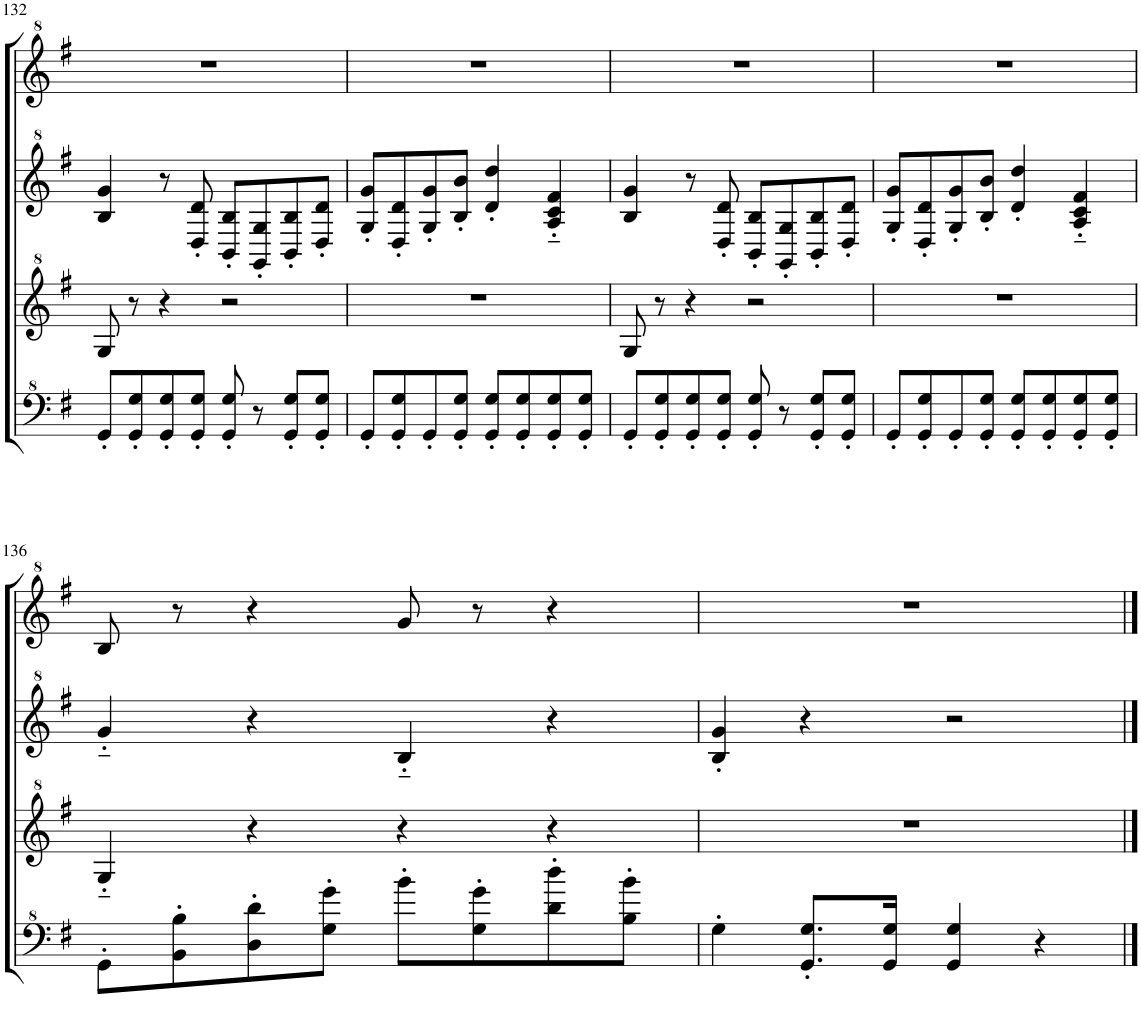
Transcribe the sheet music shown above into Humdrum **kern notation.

**kern	**kern	**kern	**kern
*part1	*part1	*part1	*part1
*staff4	*staff3	*staff2	*staff1
*I"Model III	*	*	*
!!LO:PB:g=z
*clefF^4	*clefG^2	*clefG^2	*clefG^2
*k[f#]	*k[f#]	*k[f#]	*k[f#]
*M4/4	*M4/4	*M4/4	*M4/4
*met(c)	*met(c)	*met(c)	*met(c)
=132	=132	=132	=132
8G'/L	8g/	4b/ 4gg/	1r
8G/' 8g/'	8r	.	.
8G/' 8g/'	4r	8r	.
8G/' 8g/'J	.	8d/' 8dd/'	.
8G/' 8g/'	2r	8B/' 8b/'L	.
8r	.	8G/' 8g/'	.
8G/' 8g/'L	.	8B/' 8b/'	.
8G/' 8g/'J	.	8d/' 8dd/'J	.
=133	=133	=133	=133
8G'/L	1r	8g/' 8gg/'L	1r
8G/' 8g/'	.	8d/' 8dd/'	.
8G'/	.	8g/' 8gg/'	.
8G/' 8g/'J	.	8b/' 8bb/'J	.
8G/' 8g/'L	.	4dd/' 4ddd/'	.
8G/' 8g/'	.	.	.
8G/' 8g/'	.	4a/'~ 4cc/'~ 4ff#/'~	.
8G/' 8g/'J	.	.	.
=134	=134	=134	=134
8G'/L	8g/	4b/ 4gg/	1r
8G/' 8g/'	8r	.	.
8G/' 8g/'	4r	8r	.
8G/' 8g/'J	.	8d/' 8dd/'	.
8G/' 8g/'	2r	8B/' 8b/'L	.
8r	.	8G/' 8g/'	.
8G/' 8g/'L	.	8B/' 8b/'	.
8G/' 8g/'J	.	8d/' 8dd/'J	.
=135	=135	=135	=135
8G'/L	1r	8g/' 8gg/'L	1r
8G/' 8g/'	.	8d/' 8dd/'	.
8G'/	.	8g/' 8gg/'	.
8G/' 8g/'J	.	8b/' 8bb/'J	.
8G/' 8g/'L	.	4dd/' 4ddd/'	.
8G/' 8g/'	.	.	.
8G/' 8g/'	.	4a/'~ 4cc/'~ 4ff#/'~	.
8G/' 8g/'J	.	.	.
!!LO:LB:g=z
=136	=136	=136	=136
8G'\L	4g'~/	4gg'~/	8b/
8B\' 8b\'	.	.	8r
8d\' 8dd\'	4r	4r	4r
8g\' 8gg\'J	.	.	.
8bb'\L	4r	4b'~/	8gg/
8g\' 8gg\'	.	.	8r
8dd\' 8ddd\'	4r	4r	4r
8b\' 8bb\'J	.	.	.
=137	=137	=137	=137
4g'\	1r	4b/' 4gg/'	1r
8.G/' 8.g/'L	.	4r	.
16G/ 16g/Jk	.	.	.
4G/ 4g/	.	2r	.
4r	.	.	.
==	==	==	==
*-	*-	*-	*-
